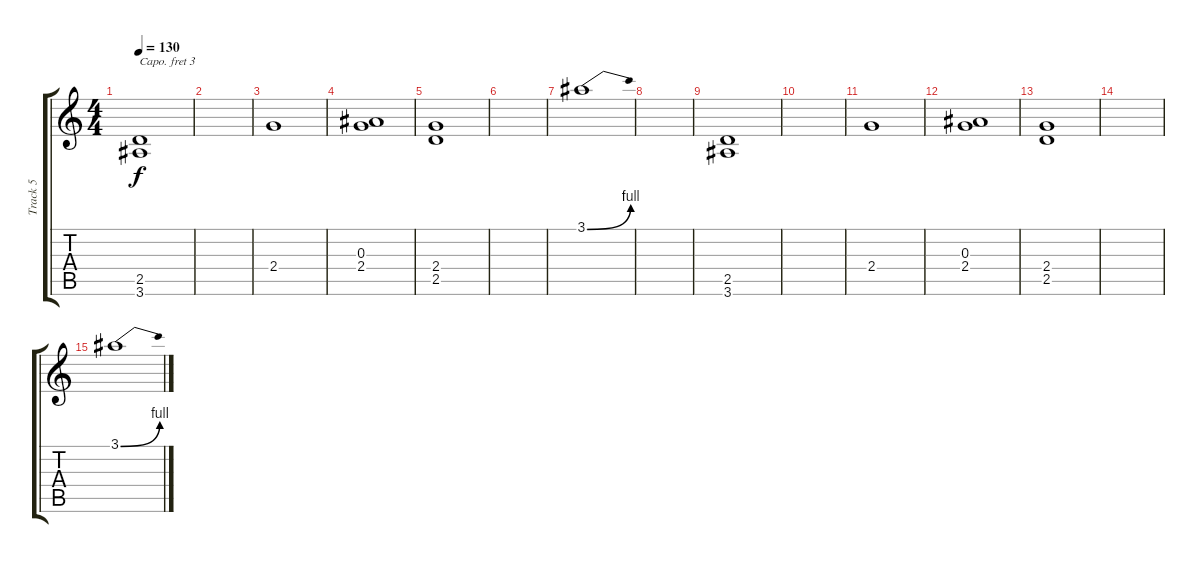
\track ("Track 5" "Track 5") {instrument distortionguitar}
\staff {score tabs}
\capo 3
\tuning (E4 B3 G3 D3 A2 E2) {hide}
\ts (4 4)
\tempo 130
\clef g2
\ks c
(2.5 3.6).1{dy f} |
|
2.4.1 |
(0.3 2.4).1 |
(2.4 2.5).1 |
|
3.1{be (bend 0 0 60 4)}.1 |
|
(2.5 3.6).1 |
|
2.4.1 |
(0.3 2.4).1 |
(2.4 2.5).1 |
|
3.1{be (bend 0 0 60 4)}.1
